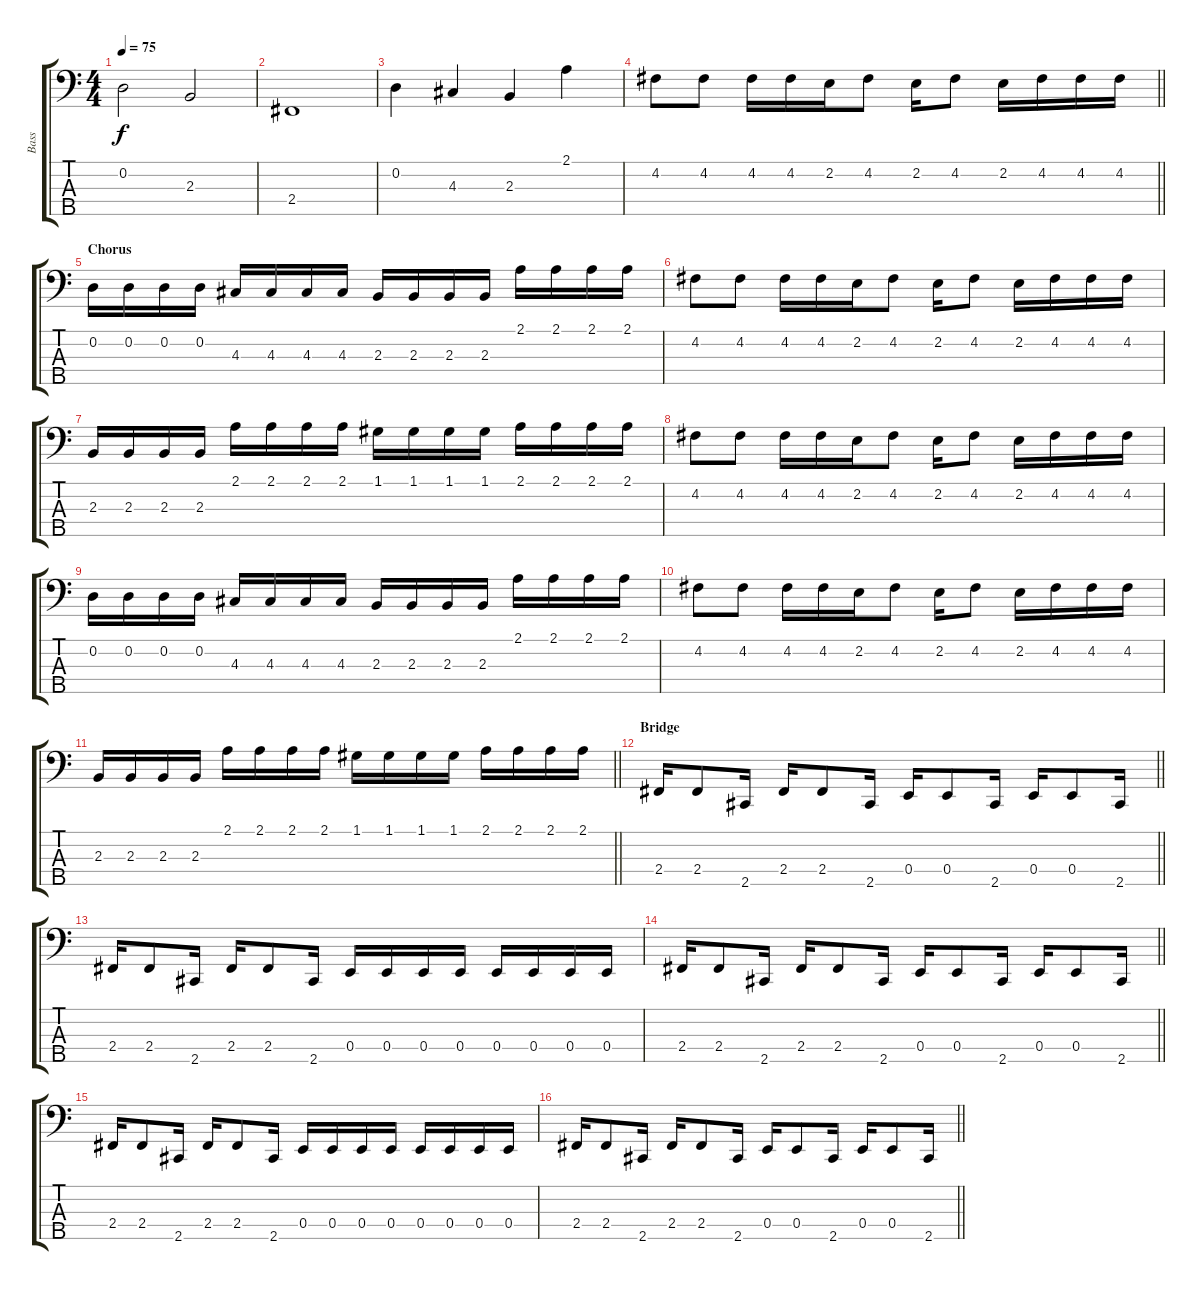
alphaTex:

\track ("Bass" "Bass") {instrument electricbasspick}
\staff {score tabs}
\tuning (G2 D2 A1 E1 B0) {hide}
\ts (4 4)
\tempo 75
\clef f4
\ks c
0.2.2{dy f} 2.3.2 |
2.4.1 |
0.2.4 4.3.4 2.3.4 2.1.4 |
\barLineRight lightlight
4.2.8 4.2.8 4.2.16 4.2.16 2.2.16 4.2.8 2.2.16 4.2.8 2.2.16 4.2.16 4.2.16 4.2.16 |
\section ("" "Chorus")
0.2.16 0.2.16 0.2.16 0.2.16 4.3.16 4.3.16 4.3.16 4.3.16 2.3.16 2.3.16 2.3.16 2.3.16 2.1.16 2.1.16 2.1.16 2.1.16 |
4.2.8 4.2.8 4.2.16 4.2.16 2.2.16 4.2.8 2.2.16 4.2.8 2.2.16 4.2.16 4.2.16 4.2.16 |
2.3.16 2.3.16 2.3.16 2.3.16 2.1.16 2.1.16 2.1.16 2.1.16 1.1.16 1.1.16 1.1.16 1.1.16 2.1.16 2.1.16 2.1.16 2.1.16 |
4.2.8 4.2.8 4.2.16 4.2.16 2.2.16 4.2.8 2.2.16 4.2.8 2.2.16 4.2.16 4.2.16 4.2.16 |
0.2.16 0.2.16 0.2.16 0.2.16 4.3.16 4.3.16 4.3.16 4.3.16 2.3.16 2.3.16 2.3.16 2.3.16 2.1.16 2.1.16 2.1.16 2.1.16 |
4.2.8 4.2.8 4.2.16 4.2.16 2.2.16 4.2.8 2.2.16 4.2.8 2.2.16 4.2.16 4.2.16 4.2.16 |
\barLineRight lightlight
2.3.16 2.3.16 2.3.16 2.3.16 2.1.16 2.1.16 2.1.16 2.1.16 1.1.16 1.1.16 1.1.16 1.1.16 2.1.16 2.1.16 2.1.16 2.1.16 |
\section ("" "Bridge")
\barLineRight lightlight
2.4.16 2.4.8 2.5.16 2.4.16 2.4.8 2.5.16 0.4.16 0.4.8 2.5.16 0.4.16 0.4.8 2.5.16 |
2.4.16 2.4.8 2.5.16 2.4.16 2.4.8 2.5.16 0.4.16 0.4.16 0.4.16 0.4.16 0.4.16 0.4.16 0.4.16 0.4.16 |
\barLineRight lightlight
2.4.16 2.4.8 2.5.16 2.4.16 2.4.8 2.5.16 0.4.16 0.4.8 2.5.16 0.4.16 0.4.8 2.5.16 |
2.4.16 2.4.8 2.5.16 2.4.16 2.4.8 2.5.16 0.4.16 0.4.16 0.4.16 0.4.16 0.4.16 0.4.16 0.4.16 0.4.16 |
\barLineRight lightlight
2.4.16 2.4.8 2.5.16 2.4.16 2.4.8 2.5.16 0.4.16 0.4.8 2.5.16 0.4.16 0.4.8 2.5.16
